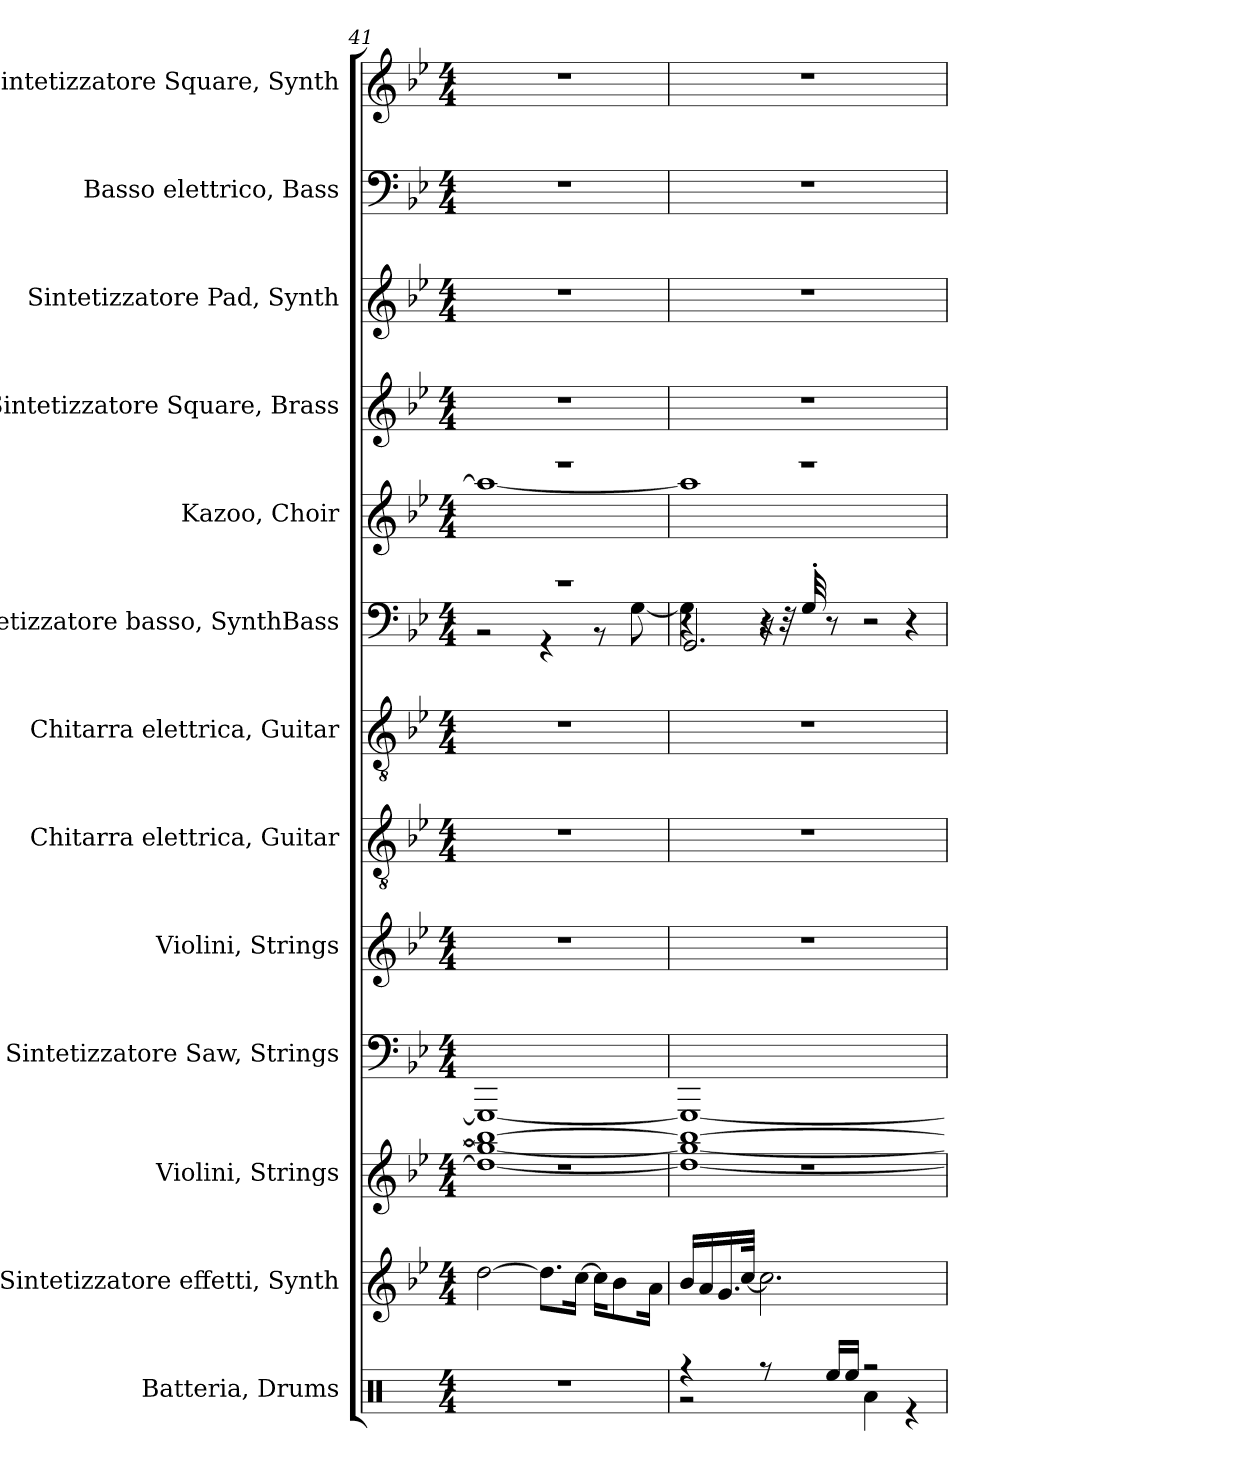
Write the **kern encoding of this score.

**kern	**kern	**kern	**kern	**kern	**kern	**kern	**kern	**kern	**kern	**kern	**kern	**kern
*part13	*part12	*part11	*part10	*part9	*part8	*part7	*part6	*part5	*part4	*part3	*part2	*part1
*staff13	*staff12	*staff11	*staff10	*staff9	*staff8	*staff7	*staff6	*staff5	*staff4	*staff3	*staff2	*staff1
*I"Batteria, Drums	*I"Sintetizzatore effetti, Synth	*I"Violini, Strings	*I"Sintetizzatore Saw, Strings	*I"Violini, Strings	*I"Chitarra elettrica, Guitar	*I"Chitarra elettrica, Guitar	*I"Sintetizzatore basso, SynthBass	*I"Kazoo, Choir	*I"Sintetizzatore Square, Brass	*I"Sintetizzatore Pad, Synth	*I"Basso elettrico, Bass	*I"Sintetizzatore Square, Synth
*I'Batt.	*I'Sint.	*I'Vl.	*I'Sint.	*I'Vl.	*I'Chit. el.	*I'Chit. el.	*I'Sint.	*I'Kaz.	*I'Sint.	*I'Sint.	*I'B. el.	*I'Sint.
*clefX	*clefG2	*clefG2	*clefF4	*clefG2	*clefGv2	*clefGv2	*clefF4	*clefG2	*clefG2	*clefG2	*clefF4	*clefG2
*	*	*	*	*	*	*	*	*	*	*	*ITrd7c12	*
*k[]	*k[b-e-]	*k[b-e-]	*k[b-e-]	*k[b-e-]	*k[b-e-]	*k[b-e-]	*k[b-e-]	*k[b-e-]	*k[b-e-]	*k[b-e-]	*k[b-e-]	*k[b-e-]
*M4/4	*M4/4	*M4/4	*M4/4	*M4/4	*M4/4	*M4/4	*M4/4	*M4/4	*M4/4	*M4/4	*M4/4	*M4/4
=41	=41	=41	=41	=41	=41	=41	=41	=41	=41	=41	=41	=41
*	*	*^	*	*	*	*	*^	*^	*	*	*	*
*	*	*	*^	*	*	*	*	*	*	*	*	*	*	*	*
1r	[2dd\	1r	1dd_ 1gg_	1bb-_	1GGG_	1r	1r	1r	1r	2r	1r	1aa_	1r	1r	1r	1r
.	8.dd\L]	.	.	.	.	.	.	.	.	4r	.	.	.	.	.	.
.	[16cc\Jk	.	.	.	.	.	.	.	.	.	.	.	.	.	.	.
.	16cc\KL]	.	.	.	.	.	.	.	.	8r	.	.	.	.	.	.
.	8b-\	.	.	.	.	.	.	.	.	.	.	.	.	.	.	.
.	.	.	.	.	.	.	.	.	.	[8G\	.	.	.	.	.	.
.	16a\Jk	.	.	.	.	.	.	.	.	.	.	.	.	.	.	.
=42	=42	=42	=42	=42	=42	=42	=42	=42	=42	=42	=42	=42	=42	=42	=42	=42
*^	*	*	*	*	*	*	*	*	*	*^	*	*	*	*	*	*
4r	2r	16b-/LL	1r	1dd_ 1gg_	1bb-_	1GGG_	1r	1r	1r	4r	4G\]	2.GG/	1r	1aa]	1r	1r	1r	1r
.	.	16a/	.	.	.	.	.	.	.	.	.	.	.	.	.	.	.	.
.	.	16.g/	.	.	.	.	.	.	.	.	.	.	.	.	.	.	.	.
.	.	[32cc/JJk	.	.	.	.	.	.	.	.	.	.	.	.	.	.	.	.
8r	.	2.cc\]	.	.	.	.	.	.	.	16r	4r	.	.	.	.	.	.	.
.	.	.	.	.	.	.	.	.	.	32r	.	.	.	.	.	.	.	.
.	.	.	.	.	.	.	.	.	.	32G'/	.	.	.	.	.	.	.	.
16Ree/LL	.	.	.	.	.	.	.	.	.	8r	.	.	.	.	.	.	.	.
16Ree/JJ	.	.	.	.	.	.	.	.	.	.	.	.	.	.	.	.	.	.
2r	4Ra\	.	.	.	.	.	.	.	.	2r	2r	.	.	.	.	.	.	.
.	4r	.	.	.	.	.	.	.	.	.	.	4r	.	.	.	.	.	.
*	*	*	*	*	*	*	*	*	*	*v	*v	*v	*	*	*	*	*	*
*v	*v	*	*v	*v	*v	*	*	*	*	*	*v	*v	*	*	*	*
=	=	=	=	=	=	=	=	=	=	=	=	=
*-	*-	*-	*-	*-	*-	*-	*-	*-	*-	*-	*-	*-
